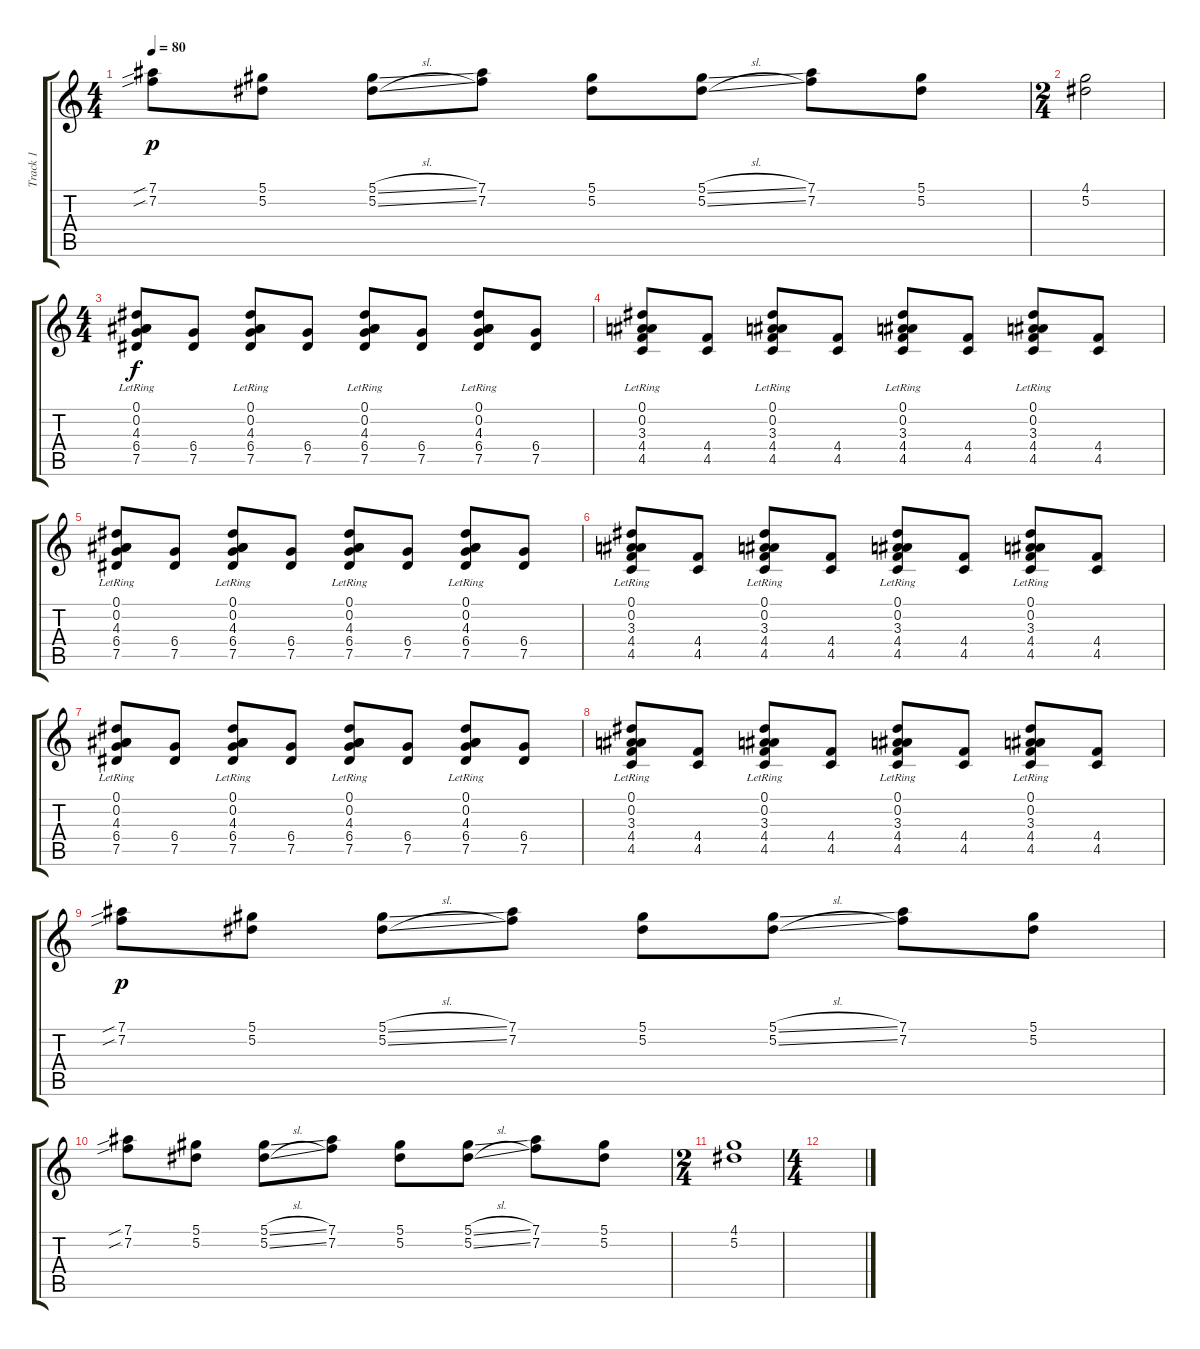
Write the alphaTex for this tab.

\track ("Track 1" "Track 1") {instrument acousticguitarsteel}
\staff {score tabs}
\tuning (Eb4 Bb3 Gb3 Db3 Ab2 Eb2) {hide}
\ts (4 4)
\tempo 80
\clef g2
\ks c
(7.1{sib} 7.2{sib}).8{dy p} (5.1 5.2).8 (5.1{sl} 5.2{sl}).8 (7.1 7.2).8 (5.1 5.2).8 (5.1{sl} 5.2{sl}).8 (7.1 7.2).8 (5.1 5.2).8 |
\ts (2 4)
(4.1 5.2).2 |
\ts (4 4)
(0.1{lr} 0.2{lr} 4.3{lr} 6.4 7.5).8{dy f} (6.4 7.5).8 (0.1{lr} 0.2{lr} 4.3{lr} 6.4 7.5).8 (6.4 7.5).8 (0.1{lr} 0.2{lr} 4.3{lr} 6.4 7.5).8 (6.4 7.5).8 (0.1{lr} 0.2{lr} 4.3{lr} 6.4 7.5).8 (6.4 7.5).8 |
(0.1{lr} 0.2{lr} 3.3{lr} 4.4 4.5).8 (4.4 4.5).8 (0.1{lr} 0.2{lr} 3.3{lr} 4.4 4.5).8 (4.4 4.5).8 (0.1{lr} 0.2{lr} 3.3{lr} 4.4 4.5).8 (4.4 4.5).8 (0.1{lr} 0.2{lr} 3.3{lr} 4.4 4.5).8 (4.4 4.5).8 |
(0.1{lr} 0.2{lr} 4.3{lr} 6.4 7.5).8 (6.4 7.5).8 (0.1{lr} 0.2{lr} 4.3{lr} 6.4 7.5).8 (6.4 7.5).8 (0.1{lr} 0.2{lr} 4.3{lr} 6.4 7.5).8 (6.4 7.5).8 (0.1{lr} 0.2{lr} 4.3{lr} 6.4 7.5).8 (6.4 7.5).8 |
(0.1{lr} 0.2{lr} 3.3{lr} 4.4 4.5).8 (4.4 4.5).8 (0.1{lr} 0.2{lr} 3.3{lr} 4.4 4.5).8 (4.4 4.5).8 (0.1{lr} 0.2{lr} 3.3{lr} 4.4 4.5).8 (4.4 4.5).8 (0.1{lr} 0.2{lr} 3.3{lr} 4.4 4.5).8 (4.4 4.5).8 |
(0.1{lr} 0.2{lr} 4.3{lr} 6.4 7.5).8 (6.4 7.5).8 (0.1{lr} 0.2{lr} 4.3{lr} 6.4 7.5).8 (6.4 7.5).8 (0.1{lr} 0.2{lr} 4.3{lr} 6.4 7.5).8 (6.4 7.5).8 (0.1{lr} 0.2{lr} 4.3{lr} 6.4 7.5).8 (6.4 7.5).8 |
(0.1{lr} 0.2{lr} 3.3{lr} 4.4 4.5).8 (4.4 4.5).8 (0.1{lr} 0.2{lr} 3.3{lr} 4.4 4.5).8 (4.4 4.5).8 (0.1{lr} 0.2{lr} 3.3{lr} 4.4 4.5).8 (4.4 4.5).8 (0.1{lr} 0.2{lr} 3.3{lr} 4.4 4.5).8 (4.4 4.5).8 |
(7.1{sib} 7.2{sib}).8{dy p} (5.1 5.2).8 (5.1{sl} 5.2{sl}).8 (7.1 7.2).8 (5.1 5.2).8 (5.1{sl} 5.2{sl}).8 (7.1 7.2).8 (5.1 5.2).8 |
(7.1{sib} 7.2{sib}).8 (5.1 5.2).8 (5.1{sl} 5.2{sl}).8 (7.1 7.2).8 (5.1 5.2).8 (5.1{sl} 5.2{sl}).8 (7.1 7.2).8 (5.1 5.2).8 |
\ts (2 4)
(4.1 5.2).1 |
\ts (4 4)
